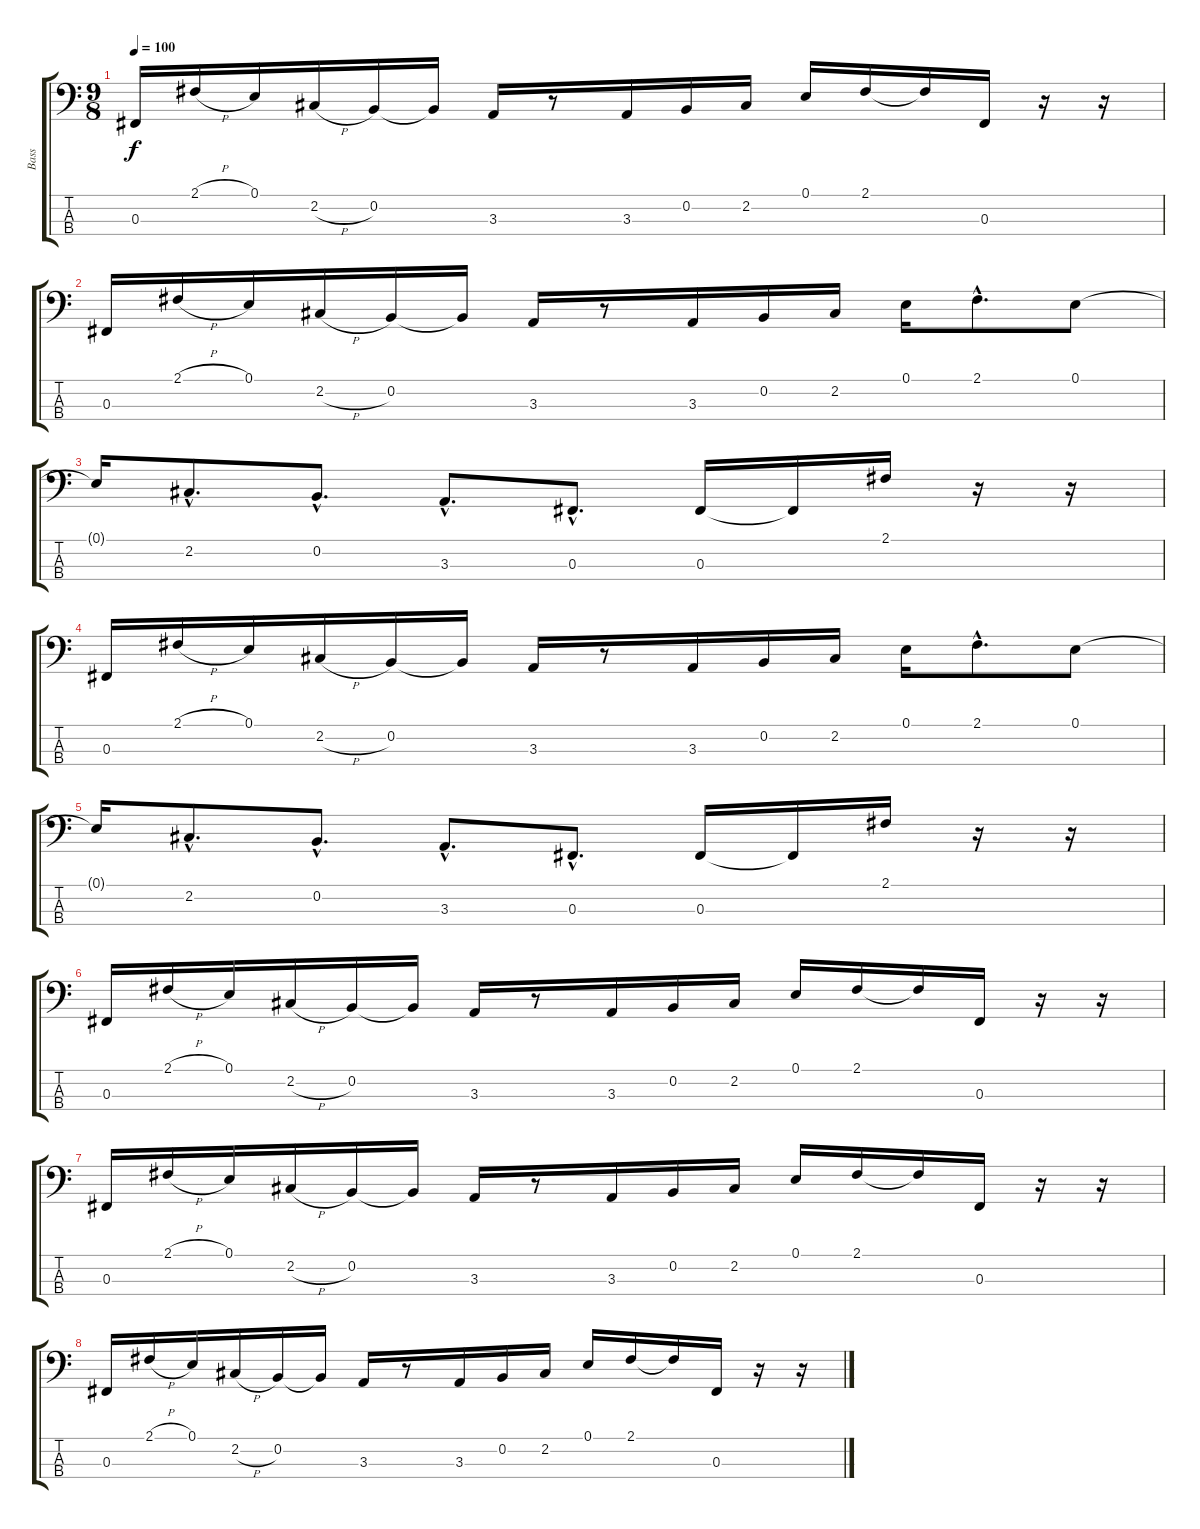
\track ("Bass" "Bass") {instrument electricbassfinger}
\staff {score tabs}
\tuning (E2 B1 Gb1 Db1) {hide}
\ts (9 8)
\tempo 100
\clef f4
\ks c
0.3.16{dy f} 2.1{h}.16 0.1.16 2.2{h}.16 0.2.16 0.2{t}.16 3.3.16 r.8 3.3.16 0.2.16 2.2.16 0.1.16 2.1.16 2.1{t}.16 0.3.16 r.16 r.16 |
0.3.16 2.1{h}.16 0.1.16 2.2{h}.16 0.2.16 0.2{t}.16 3.3.16 r.8 3.3.16 0.2.16 2.2.16 0.1.16 2.1{hac}.8{d} 0.1.8 |
0.1{t}.16 2.2{hac}.8{d} 0.2{hac}.8{d} 3.3{hac}.8{d} 0.3{hac}.8{d} 0.3.16 0.3{t}.16 2.1.16 r.16 r.16 |
0.3.16 2.1{h}.16 0.1.16 2.2{h}.16 0.2.16 0.2{t}.16 3.3.16 r.8 3.3.16 0.2.16 2.2.16 0.1.16 2.1{hac}.8{d} 0.1.8 |
0.1{t}.16 2.2{hac}.8{d} 0.2{hac}.8{d} 3.3{hac}.8{d} 0.3{hac}.8{d} 0.3.16 0.3{t}.16 2.1.16 r.16 r.16 |
0.3.16 2.1{h}.16 0.1.16 2.2{h}.16 0.2.16 0.2{t}.16 3.3.16 r.8 3.3.16 0.2.16 2.2.16 0.1.16 2.1.16 2.1{t}.16 0.3.16 r.16 r.16 |
0.3.16 2.1{h}.16 0.1.16 2.2{h}.16 0.2.16 0.2{t}.16 3.3.16 r.8 3.3.16 0.2.16 2.2.16 0.1.16 2.1.16 2.1{t}.16 0.3.16 r.16 r.16 |
0.3.16 2.1{h}.16 0.1.16 2.2{h}.16 0.2.16 0.2{t}.16 3.3.16 r.8 3.3.16 0.2.16 2.2.16 0.1.16 2.1.16 2.1{t}.16 0.3.16 r.16 r.16
